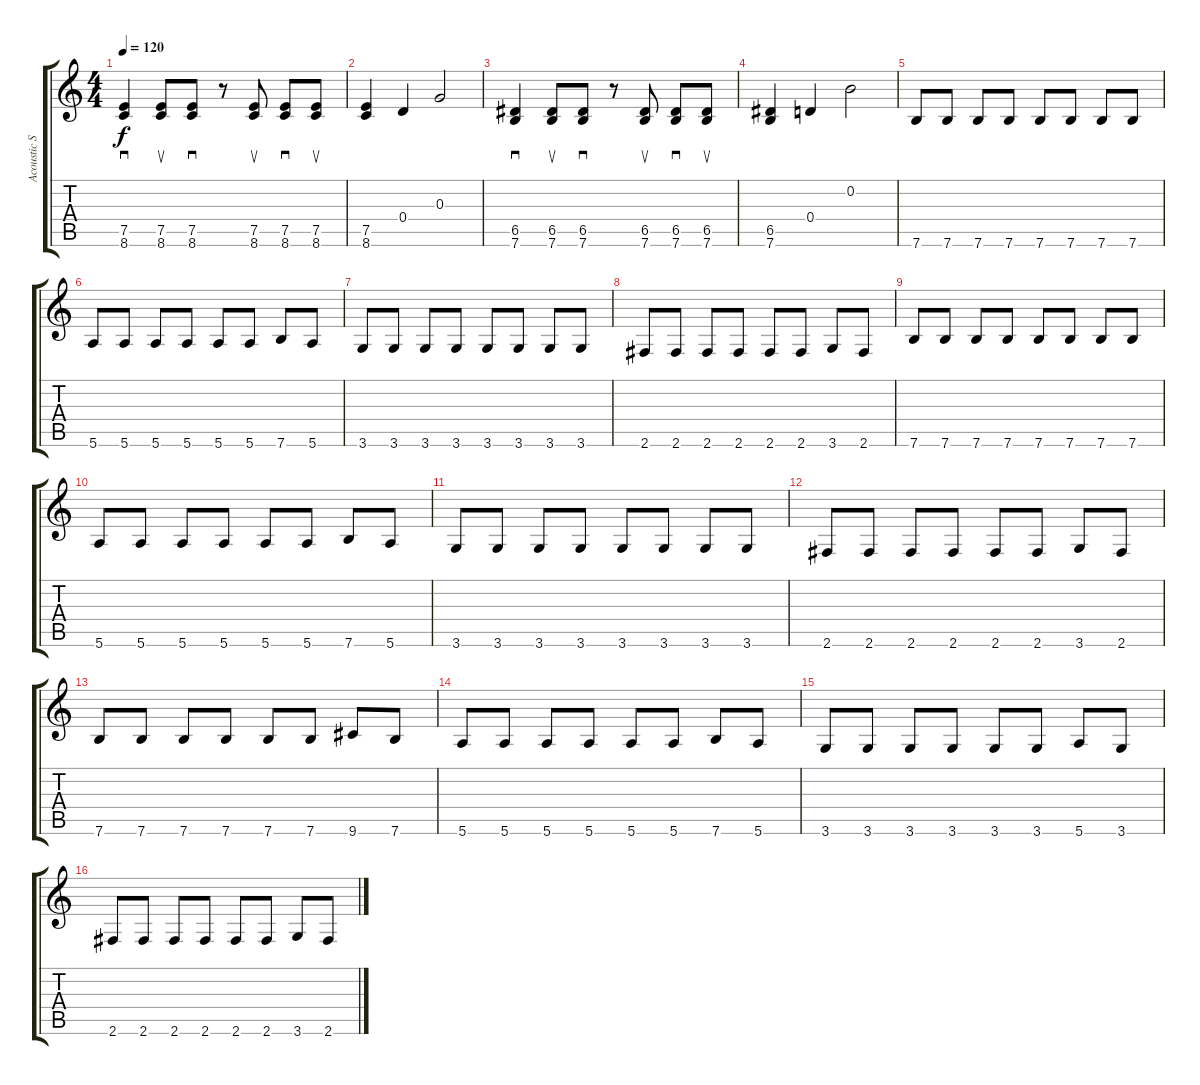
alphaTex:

\track ("Acoustic Steel" "Acoustic S") {instrument acousticguitarsteel}
\staff {score tabs}
\tuning (E4 B3 G3 D3 A2 E2) {hide}
\ts (4 4)
\tempo 120
\clef g2
\ks c
(7.5 8.6).4{sd dy f} (7.5 8.6).8{su} (7.5 8.6).8{sd} r.8 (7.5 8.6).8{su} (7.5 8.6).8{sd} (7.5 8.6).8{su} |
(7.5 8.6).4 0.4.4 0.3.2 |
(6.5 7.6).4{sd} (6.5 7.6).8{su} (6.5 7.6).8{sd} r.8 (6.5 7.6).8{su} (6.5 7.6).8{sd} (6.5 7.6).8{su} |
(6.5 7.6).4 0.4.4 0.2.2 |
7.6.8 7.6.8 7.6.8 7.6.8 7.6.8 7.6.8 7.6.8 7.6.8 |
5.6.8 5.6.8 5.6.8 5.6.8 5.6.8 5.6.8 7.6.8 5.6.8 |
3.6.8 3.6.8 3.6.8 3.6.8 3.6.8 3.6.8 3.6.8 3.6.8 |
2.6.8 2.6.8 2.6.8 2.6.8 2.6.8 2.6.8 3.6.8 2.6.8 |
7.6.8 7.6.8 7.6.8 7.6.8 7.6.8 7.6.8 7.6.8 7.6.8 |
5.6.8 5.6.8 5.6.8 5.6.8 5.6.8 5.6.8 7.6.8 5.6.8 |
3.6.8 3.6.8 3.6.8 3.6.8 3.6.8 3.6.8 3.6.8 3.6.8 |
2.6.8 2.6.8 2.6.8 2.6.8 2.6.8 2.6.8 3.6.8 2.6.8 |
7.6.8 7.6.8 7.6.8 7.6.8 7.6.8 7.6.8 9.6.8 7.6.8 |
5.6.8 5.6.8 5.6.8 5.6.8 5.6.8 5.6.8 7.6.8 5.6.8 |
3.6.8 3.6.8 3.6.8 3.6.8 3.6.8 3.6.8 5.6.8 3.6.8 |
2.6.8 2.6.8 2.6.8 2.6.8 2.6.8 2.6.8 3.6.8 2.6.8
